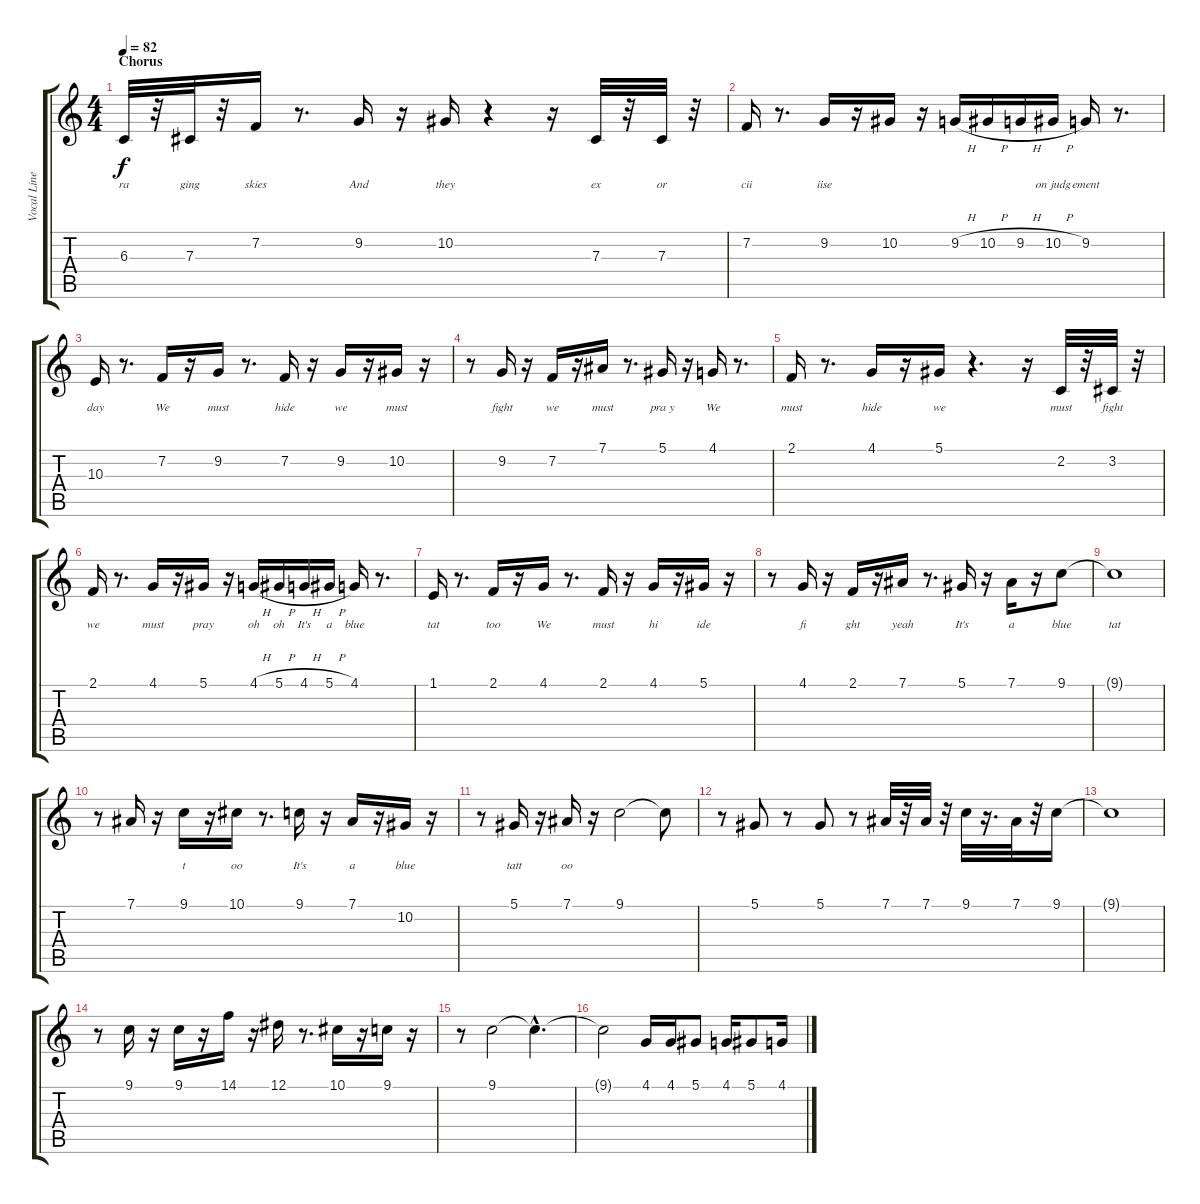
\track ("Vocal Line" "Vocal Line") {instrument flute}
\staff {score tabs}
\tuning (Eb4 Bb3 Gb3 Db3 Ab2 Eb2) {hide}
\ts (4 4)
\section ("" "Chorus")
\tempo 82
\clef g2
\ks c
6.3.32{lyrics (0 "ra") lyrics (1 "") lyrics (2 "") lyrics (3 "") lyrics (4 "") dy f} r.32 7.3.32{lyrics (0 "ging") lyrics (1 "") lyrics (2 "") lyrics (3 "") lyrics (4 "")} r.32 7.2.16{lyrics (0 "skies") lyrics (1 "") lyrics (2 "") lyrics (3 "") lyrics (4 "")} r.8{d} 9.2.16{lyrics (0 "And") lyrics (1 "") lyrics (2 "") lyrics (3 "") lyrics (4 "")} r.16 10.2.16{lyrics (0 "they") lyrics (1 "") lyrics (2 "") lyrics (3 "") lyrics (4 "")} r.4 r.16 7.3.32{lyrics (0 "ex") lyrics (1 "") lyrics (2 "") lyrics (3 "") lyrics (4 "")} r.32 7.3.32{lyrics (0 "or") lyrics (1 "") lyrics (2 "") lyrics (3 "") lyrics (4 "")} r.32 |
7.2.16{lyrics (0 "cii") lyrics (1 "") lyrics (2 "") lyrics (3 "") lyrics (4 "")} r.8{d} 9.2.16{lyrics (0 "iise") lyrics (1 "") lyrics (2 "") lyrics (3 "") lyrics (4 "")} r.16 10.2.16{lyrics (0 "") lyrics (1 "") lyrics (2 "") lyrics (3 "") lyrics (4 "")} r.16 9.2{h}.16{lyrics (0 "") lyrics (1 "") lyrics (2 "") lyrics (3 "") lyrics (4 "")} 10.2{h}.16{lyrics (0 "") lyrics (1 "") lyrics (2 "") lyrics (3 "") lyrics (4 "")} 9.2{h}.16{lyrics (0 "") lyrics (1 "") lyrics (2 "") lyrics (3 "") lyrics (4 "")} 10.2{h}.16{lyrics (0 "on judg") lyrics (1 "") lyrics (2 "") lyrics (3 "") lyrics (4 "")} 9.2.16{lyrics (0 "ement") lyrics (1 "") lyrics (2 "") lyrics (3 "") lyrics (4 "")} r.8{d} |
10.3.16{lyrics (0 "day") lyrics (1 "") lyrics (2 "") lyrics (3 "") lyrics (4 "")} r.8{d} 7.2.16{lyrics (0 "We") lyrics (1 "") lyrics (2 "") lyrics (3 "") lyrics (4 "")} r.16 9.2.16{lyrics (0 "must") lyrics (1 "") lyrics (2 "") lyrics (3 "") lyrics (4 "")} r.8{d} 7.2.16{lyrics (0 "hide") lyrics (1 "") lyrics (2 "") lyrics (3 "") lyrics (4 "")} r.16 9.2.16{lyrics (0 "we") lyrics (1 "") lyrics (2 "") lyrics (3 "") lyrics (4 "")} r.16 10.2.16{lyrics (0 "must") lyrics (1 "") lyrics (2 "") lyrics (3 "") lyrics (4 "")} r.16 |
r.8 9.2.16{lyrics (0 "fight") lyrics (1 "") lyrics (2 "") lyrics (3 "") lyrics (4 "")} r.16 7.2.16{lyrics (0 "we") lyrics (1 "") lyrics (2 "") lyrics (3 "") lyrics (4 "")} r.16 7.1.16{lyrics (0 "must") lyrics (1 "") lyrics (2 "") lyrics (3 "") lyrics (4 "")} r.8{d} 5.1.16{lyrics (0 "pra y") lyrics (1 "") lyrics (2 "") lyrics (3 "") lyrics (4 "")} r.16 4.1.16{lyrics (0 "We") lyrics (1 "") lyrics (2 "") lyrics (3 "") lyrics (4 "")} r.8{d} |
2.1.16{lyrics (0 "must") lyrics (1 "") lyrics (2 "") lyrics (3 "") lyrics (4 "")} r.8{d} 4.1.16{lyrics (0 "hide") lyrics (1 "") lyrics (2 "") lyrics (3 "") lyrics (4 "")} r.16 5.1.16{lyrics (0 "we") lyrics (1 "") lyrics (2 "") lyrics (3 "") lyrics (4 "")} r.4{d} r.16 2.2.32{lyrics (0 "must") lyrics (1 "") lyrics (2 "") lyrics (3 "") lyrics (4 "")} r.32 3.2.32{lyrics (0 "fight") lyrics (1 "") lyrics (2 "") lyrics (3 "") lyrics (4 "")} r.32 |
2.1.16{lyrics (0 "we") lyrics (1 "") lyrics (2 "") lyrics (3 "") lyrics (4 "")} r.8{d} 4.1.16{lyrics (0 "must") lyrics (1 "") lyrics (2 "") lyrics (3 "") lyrics (4 "")} r.16 5.1.16{lyrics (0 "pray") lyrics (1 "") lyrics (2 "") lyrics (3 "") lyrics (4 "")} r.16 4.1{h}.16{lyrics (0 "oh") lyrics (1 "") lyrics (2 "") lyrics (3 "") lyrics (4 "")} 5.1{h}.16{lyrics (0 "oh") lyrics (1 "") lyrics (2 "") lyrics (3 "") lyrics (4 "")} 4.1{h}.16{lyrics (0 "It's") lyrics (1 "") lyrics (2 "") lyrics (3 "") lyrics (4 "")} 5.1{h}.16{lyrics (0 "a") lyrics (1 "") lyrics (2 "") lyrics (3 "") lyrics (4 "")} 4.1.16{lyrics (0 "blue") lyrics (1 "") lyrics (2 "") lyrics (3 "") lyrics (4 "")} r.8{d} |
1.1.16{lyrics (0 "tat") lyrics (1 "") lyrics (2 "") lyrics (3 "") lyrics (4 "")} r.8{d} 2.1.16{lyrics (0 "too") lyrics (1 "") lyrics (2 "") lyrics (3 "") lyrics (4 "")} r.16 4.1.16{lyrics (0 "We") lyrics (1 "") lyrics (2 "") lyrics (3 "") lyrics (4 "")} r.8{d} 2.1.16{lyrics (0 "must") lyrics (1 "") lyrics (2 "") lyrics (3 "") lyrics (4 "")} r.16 4.1.16{lyrics (0 "hi") lyrics (1 "") lyrics (2 "") lyrics (3 "") lyrics (4 "")} r.16 5.1.16{lyrics (0 "ide") lyrics (1 "") lyrics (2 "") lyrics (3 "") lyrics (4 "")} r.16 |
r.8 4.1.16{lyrics (0 "fi") lyrics (1 "") lyrics (2 "") lyrics (3 "") lyrics (4 "")} r.16 2.1.16{lyrics (0 "ght") lyrics (1 "") lyrics (2 "") lyrics (3 "") lyrics (4 "")} r.16 7.1.16{lyrics (0 "yeah") lyrics (1 "") lyrics (2 "") lyrics (3 "") lyrics (4 "")} r.8{d} 5.1.16{lyrics (0 "It's") lyrics (1 "") lyrics (2 "") lyrics (3 "") lyrics (4 "")} r.16 7.1.16{lyrics (0 "a") lyrics (1 "") lyrics (2 "") lyrics (3 "") lyrics (4 "")} r.16 9.1.8{lyrics (0 "blue") lyrics (1 "") lyrics (2 "") lyrics (3 "") lyrics (4 "")} |
9.1{t}.1{lyrics (0 "tat") lyrics (1 "") lyrics (2 "") lyrics (3 "") lyrics (4 "")} |
r.8 7.1.16{lyrics (0 "") lyrics (1 "") lyrics (2 "") lyrics (3 "") lyrics (4 "")} r.16 9.1.16{lyrics (0 "t") lyrics (1 "") lyrics (2 "") lyrics (3 "") lyrics (4 "")} r.16 10.1.16{lyrics (0 "oo") lyrics (1 "") lyrics (2 "") lyrics (3 "") lyrics (4 "")} r.8{d} 9.1.16{lyrics (0 "It's") lyrics (1 "") lyrics (2 "") lyrics (3 "") lyrics (4 "")} r.16 7.1.16{lyrics (0 "a") lyrics (1 "") lyrics (2 "") lyrics (3 "") lyrics (4 "")} r.16 10.2.16{lyrics (0 "blue") lyrics (1 "") lyrics (2 "") lyrics (3 "") lyrics (4 "")} r.16 |
r.8 5.1.16{lyrics (0 "tatt") lyrics (1 "") lyrics (2 "") lyrics (3 "") lyrics (4 "")} r.16 7.1.16{lyrics (0 "oo") lyrics (1 "") lyrics (2 "") lyrics (3 "") lyrics (4 "")} r.16 9.1.2 9.1{t}.8 |
r.8 5.1.8 r.8 5.1.8 r.8 7.1.32 r.32 7.1.32 r.32 9.1.32 r.16{d} 7.1.32 r.32 9.1.16 |
9.1{t}.1 |
r.8 9.1.16 r.16 9.1.16 r.16 14.1.16 r.16 12.1.16 r.8{d} 10.1.16 r.16 9.1.16 r.16 |
r.8 9.1.2 9.1{hac t}.4{d} |
9.1{t}.2 4.1.16 4.1.16 5.1.8 4.1.16 5.1.8 4.1.16
